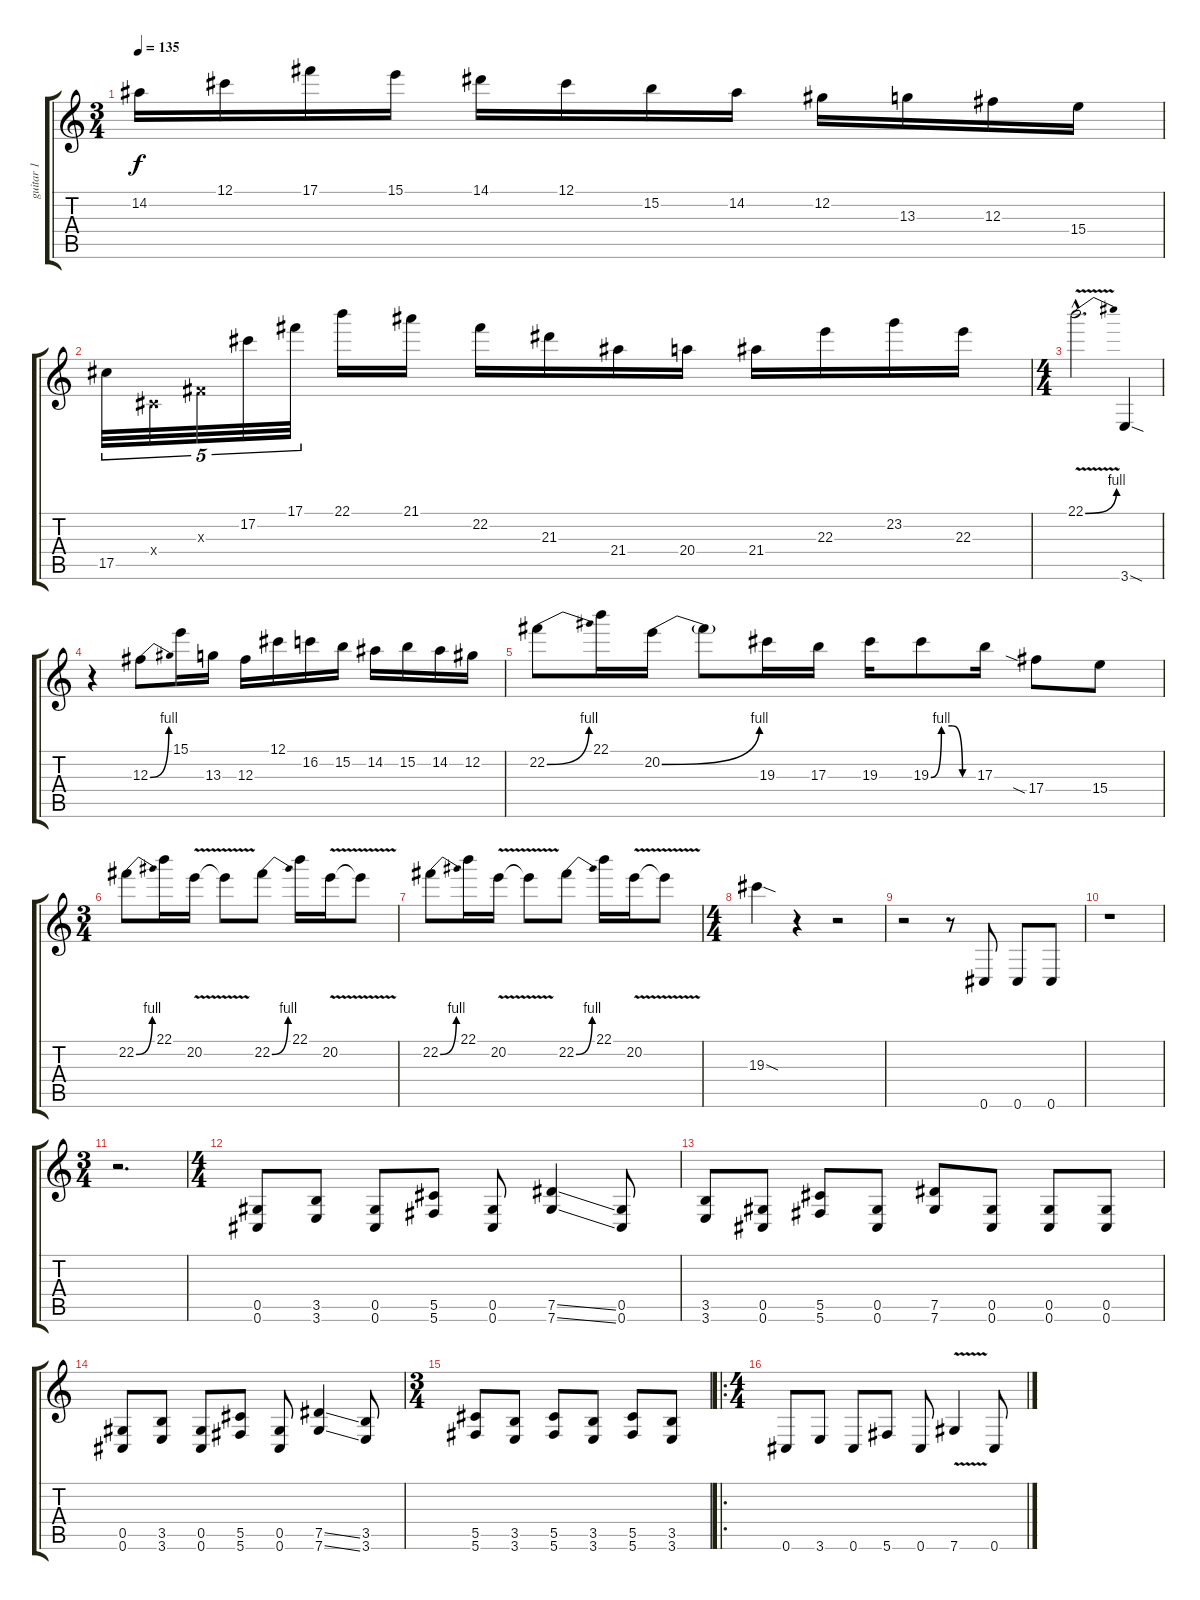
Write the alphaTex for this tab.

\track ("guitar 1" "guitar 1") {instrument distortionguitar}
\staff {score tabs}
\tuning (Db4 Ab3 Gb3 Db3 Ab2 Db2) {hide}
\ts (3 4)
\tempo 135
\clef g2
\ks c
14.2.16{dy f} 12.1.16 17.1.16 15.1.16 14.1.16 12.1.16 15.2.16 14.2.16 12.2.16 13.3.16 12.3.16 15.4.16 |
17.5.32{tu (5 4)} 0.4{x}.32{tu (5 4)} 0.3{x}.32{tu (5 4)} 17.2.32{tu (5 4)} 17.1.32{tu (5 4)} 22.1.16 21.1.16 22.2.16 21.3.16 21.4.16 20.4.16 21.4.16 22.3.16 23.2.16 22.3.16 |
\ts (4 4)
22.1{be (bend 0 0 60 4) v hac}.2{d} 3.6{sod}.4 |
r.4 12.3{be (bend 0 0 60 4)}.8 15.1.16 13.3.16 12.3.16 12.1.16 16.2.16 15.2.16 14.2.16 15.2.16 14.2.16 12.2.16 |
22.2{be (bend 0 0 60 4)}.8 22.1.16 20.2{be (bend 0 0 60 4)}.16 20.2{t}.8 19.3.16 17.3.16 19.3.16 19.3{be (custom 0 0 15 4 30 4 45 0 60 0)}.8 17.3.16 17.4{sia}.8 15.4.8 |
\ts (3 4)
22.2{be (bend 0 0 60 4)}.8 22.1.16 20.2{v}.16 20.2{t}.8 22.2{be (bend 0 0 60 4)}.8 22.1.16 20.2{v}.16 20.2{t}.8 |
22.2{be (bend 0 0 60 4)}.8 22.1.16 20.2{v}.16 20.2{t}.8 22.2{be (bend 0 0 60 4)}.8 22.1.16 20.2{v}.16 20.2{t}.8 |
\ts (4 4)
19.3{sod}.4 r.4 r.2 |
r.2 r.8 0.6.8 0.6.8 0.6.8 |
r.1 |
\ts (3 4)
r.2{d} |
\ts (4 4)
(0.5 0.6).8 (3.5 3.6).8 (0.5 0.6).8 (5.5 5.6).8 (0.5 0.6).8 (7.5{ss} 7.6{ss}).4 (0.5 0.6).8 |
(3.5 3.6).8 (0.5 0.6).8 (5.5 5.6).8 (0.5 0.6).8 (7.5 7.6).8 (0.5 0.6).8 (0.5 0.6).8 (0.5 0.6).8 |
(0.5 0.6).8 (3.5 3.6).8 (0.5 0.6).8 (5.5 5.6).8 (0.5 0.6).8 (7.5{ss} 7.6{ss}).4 (3.5 3.6).8 |
\ts (3 4)
(5.5 5.6).8 (3.5 3.6).8 (5.5 5.6).8 (3.5 3.6).8 (5.5 5.6).8 (3.5 3.6).8 |
\ro
\ts (4 4)
0.6.8 3.6.8 0.6.8 5.6.8 0.6.8 7.6{v}.4 0.6.8
